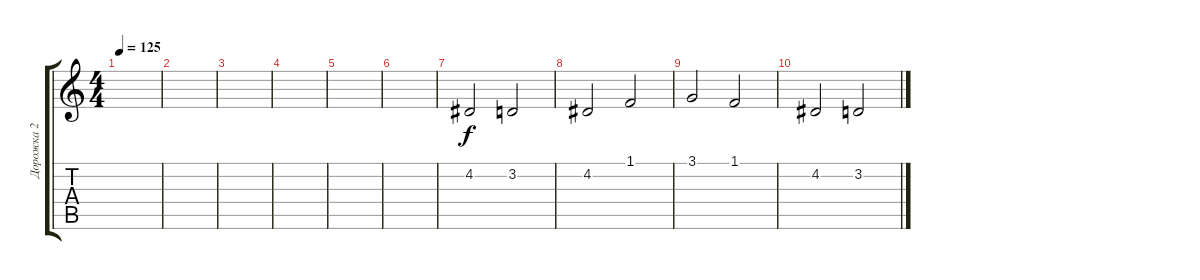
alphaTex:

\track ("Дорожка 2" "Дорожка 2") {instrument pad8sweep}
\staff {score tabs}
\tuning (E4 B3 G3 D3 A2 E2) {hide}
\ts (4 4)
\tempo 125
\clef g2
\ks c
|
|
|
|
|
|
4.2.2 3.2.2 |
4.2.2 1.1.2 |
3.1.2 1.1.2 |
4.2.2 3.2.2
